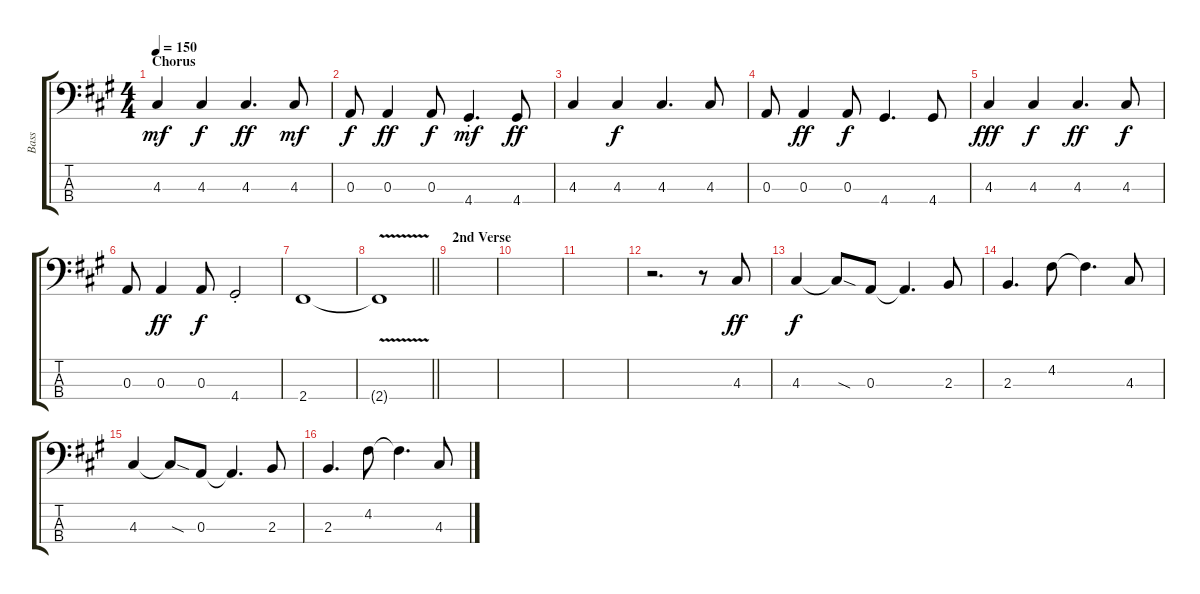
\track ("Bass" "Bass") {instrument electricbassfinger}
\staff {score tabs}
\tuning (G2 D2 A1 E1) {hide}
\ts (4 4)
\section ("" "Chorus")
\tempo 150
\clef f4
\ks a
4.3.4{dy mf} 4.3.4{dy f} 4.3.4{d dy ff} 4.3.8{dy mf} |
0.3.8{dy f} 0.3.4{dy ff} 0.3.8{dy f} 4.4{st}.4{d dy mf} 4.4.8{dy ff} |
4.3.4 4.3.4{dy f} 4.3.4{d} 4.3.8 |
0.3.8 0.3.4{dy ff} 0.3.8{dy f} 4.4.4{d} 4.4.8 |
4.3.4{dy fff} 4.3.4{dy f} 4.3.4{d dy ff} 4.3.8{dy f} |
0.3.8 0.3.4{dy ff} 0.3.8{dy f} 4.4{st}.2 |
2.4.1 |
\barLineRight lightlight
2.4{v t}.1 |
\section ("" "2nd Verse")
|
|
|
r.2{d} r.8 4.3.8{dy ff} |
4.3.4{dy f} 4.3{sod t}.8 0.3.8 0.3{t}.4{d} 2.3.8 |
2.3.4{d} 4.2.8 4.2{t}.4{d} 4.3.8 |
4.3.4 4.3{sod t}.8 0.3.8 0.3{t}.4{d} 2.3.8 |
2.3.4{d} 4.2.8 4.2{t}.4{d} 4.3.8
